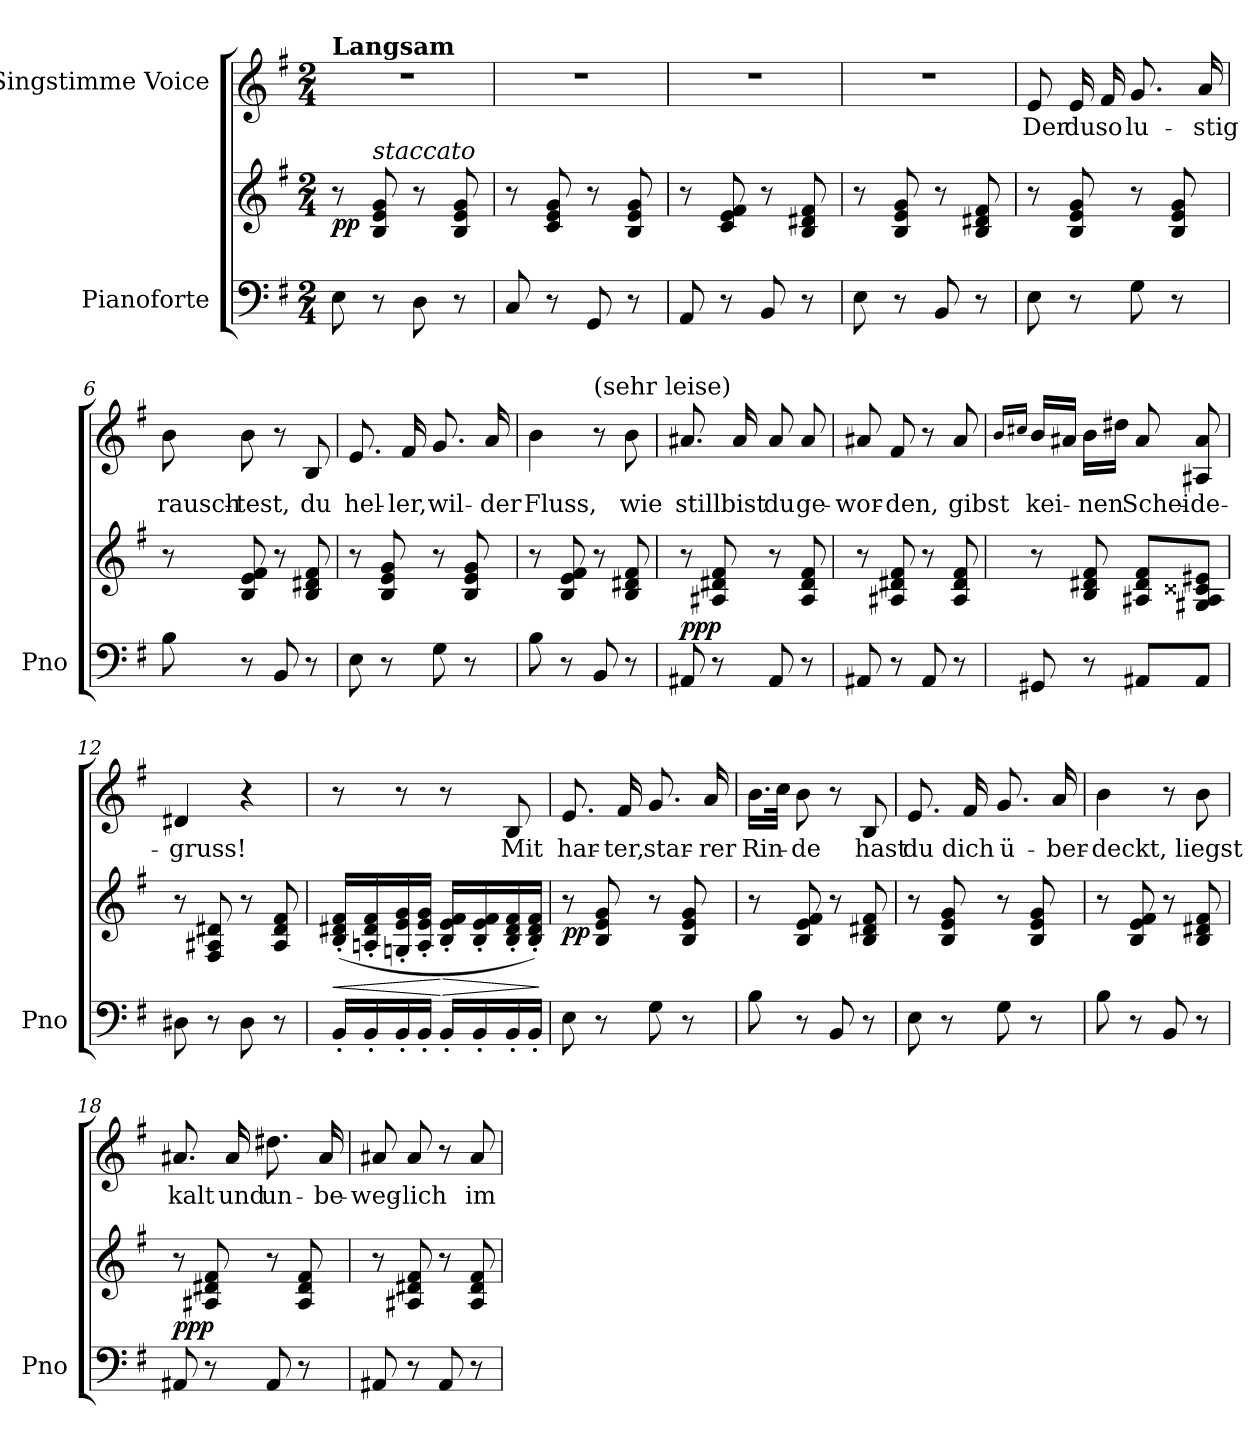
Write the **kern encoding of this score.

**kern	**kern	**dynam	**kern	**text
*part2	*part2	*part2	*part1	*part1
*staff3	*staff2	*staff2/3	*staff1	*staff1
*I"Pianoforte	*	*	*I"Singstimme Voice	*
*I'Pno	*	*	*	*
*clefF4	*clefG2	*	*clefG2	*
*k[f#]	*k[f#]	*	*k[f#]	*
*M2/4	*M2/4	*	*M2/4	*
*MM43	*MM43	*	*MM43	*
=1	=1	=1	=1	=1
!	!	!	!LO:TX:a:B:t=Langsam	!
!	!	!LO:DY:b	!	!
8E\	8r	pp	2r	.
!	!LO:TX:a:i:t=staccato	!	!	!
8r	8B/ 8e/ 8g/	.	.	.
8D\	8r	.	.	.
8r	8B/ 8e/ 8g/	.	.	.
=2	=2	=2	=2	=2
8C/	8r	.	2r	.
8r	8c/ 8e/ 8g/	.	.	.
8GG/	8r	.	.	.
8r	8B/ 8e/ 8g/	.	.	.
=3	=3	=3	=3	=3
8AA/	8r	.	2r	.
8r	8c/ 8e/ 8f#/	.	.	.
8BB/	8r	.	.	.
8r	8B/ 8d#X/ 8f#/	.	.	.
=4	=4	=4	=4	=4
8E\	8r	.	2r	.
8r	8B/ 8e/ 8g/	.	.	.
8BB/	8r	.	.	.
8r	8B/ 8d#X/ 8f#/	.	.	.
=5	=5	=5	=5	=5
!	!	!	!	!LO:LY:b
8E\	8r	.	8e/	Der
!	!	!	!	!LO:LY:b
8r	8B/ 8e/ 8g/	.	16e/	du
!	!	!	!	!LO:LY:b
.	.	.	16f#/	so
!	!	!	!	!LO:LY:b
8G\	8r	.	8.g/	lu-
8r	8B/ 8e/ 8g/	.	.	.
!	!	!	!	!LO:LY:b
.	.	.	16a/	-stig
=6	=6	=6	=6	=6
!	!	!	!	!LO:LY:b
8B\	8r	.	8b\	rausch-
!	!	!	!	!LO:LY:b
8r	8B/ 8e/ 8f#/	.	8b\	-test,
8BB/	8r	.	8r	.
!	!	!	!	!LO:LY:b
8r	8B/ 8d#X/ 8f#/	.	8B/	du
!!LO:LB:g=z
=7	=7	=7	=7	=7
!	!	!	!	!LO:LY:b
8E\	8r	.	8.e/	hel-
8r	8B/ 8e/ 8g/	.	.	.
!	!	!	!	!LO:LY:b
.	.	.	16f#/	-ler,
!	!	!	!	!LO:LY:b
8G\	8r	.	8.g/	wil-
8r	8B/ 8e/ 8g/	.	.	.
!	!	!	!	!LO:LY:b
.	.	.	16a/	-der
=8	=8	=8	=8	=8
!	!	!	!	!LO:LY:b
8B\	8r	.	4b\	Fluss,
8r	8B/ 8e/ 8f#/	.	.	.
!	!	!	!LO:TX:a:t=(sehr leise)	!
8BB/	8r	.	8r	.
!	!	!	!	!LO:LY:b
8r	8B/ 8d#X/ 8f#/	.	8b\	wie
=9	=9	=9	=9	=9
!	!	!LO:DY:a=2	!	!LO:LY:b
8AA#X/	8r	ppp	8.a#X/	still
8r	8A#X/ 8d#X/ 8f#/	.	.	.
!	!	!	!	!LO:LY:b
.	.	.	16a#/	bist
!	!	!	!	!LO:LY:b
8AA#/	8r	.	8a#/	du
!	!	!	!	!LO:LY:b
8r	8A#/ 8d#/ 8f#/	.	8a#/	ge-
=10	=10	=10	=10	=10
!	!	!	!	!LO:LY:b
8AA#X/	8r	.	8a#X/	-wor-
!	!	!	!	!LO:LY:b
8r	8A#X/ 8d#X/ 8f#/	.	8f#/	-den,
8AA#/	8r	.	8r	.
!	!	!	!	!LO:LY:b
8r	8A#/ 8d#/ 8f#/	.	8a#/	gibst
=11	=11	=11	=11	=11
.	.	.	16qb/LL	.
.	.	.	16qcc#X/JJ	.
!	!	!	!	!LO:LY:b
8GG#X/	8r	.	16b/LL	kei-
.	.	.	16a#X/JJ	.
!	!	!	!	!LO:LY:b
8r	8B/ 8d#X/ 8f#/	.	16b\LL	-nen
.	.	.	16dd#X\JJ	.
!	!	!	!	!LO:LY:b
8AA#X/L	8A#X/ 8d#/ 8f#/L	.	8a#/	Schei-
!	!	!	!	!LO:LY:b
8AA#/J	8G#X/ 8A#/ 8c##X/ 8e#X/J	.	8A#X/ 8a#/	-de-
=12	=12	=12	=12	=12
!	!	!	!	!LO:LY:b
8D#X\	8r	.	4d#X/	-gruss!
8r	8F#/ 8A#X/ 8d#X/	.	.	.
8D#\	8r	.	4r	.
8r	8A#/ 8d#/ 8f#/	.	.	.
!!LO:LB:g=z
=13	=13	=13	=13	=13
!	!	!LO:HP:b	!	!
16BB'/LL	(>16B/' 16d#X/' 16f#/'LL	<	8r	.
16BB'/	16An/' 16d#/' 16f#/'	.	.	.
16BB'/	16Gn/' 16e/' 16g/'	.	8r	.
16BB'/JJ	16A/' 16e/' 16g/'JJ	.	.	.
!	!	!LO:HP:n=1:b	!	!
16BB'/LL	16B/' 16e/' 16f#/'LL	[ >	8r	.
16BB'/	16B/' 16e/' 16f#/'	.	.	.
!	!	!	!	!LO:LY:b
16BB'/	16B/' 16d#/' 16f#/'	.	8B/	Mit
16BB'/JJ	16B/' 16d#/' 16f#/'JJ)	.	.	.
.	.	]	.	.
=14	=14	=14	=14	=14
!	!	!LO:DY:b	!	!LO:LY:b
8E\	8r	pp	8.e/	har-
8r	8B/ 8e/ 8g/	.	.	.
!	!	!	!	!LO:LY:b
.	.	.	16f#/	-ter,
!	!	!	!	!LO:LY:b
8G\	8r	.	8.g/	star-
8r	8B/ 8e/ 8g/	.	.	.
!	!	!	!	!LO:LY:b
.	.	.	16a/	-rer
=15	=15	=15	=15	=15
!	!	!	!	!LO:LY:b
8B\	8r	.	16.b\LL	Rin-
.	.	.	32cc\JJk	.
!	!	!	!	!LO:LY:b
8r	8B/ 8e/ 8f#/	.	8b\	-de
8BB/	8r	.	8r	.
!	!	!	!	!LO:LY:b
8r	8B/ 8d#X/ 8f#/	.	8B/	hast
=16	=16	=16	=16	=16
!	!	!	!	!LO:LY:b
8E\	8r	.	8.e/	du
8r	8B/ 8e/ 8g/	.	.	.
!	!	!	!	!LO:LY:b
.	.	.	16f#/	dich
!	!	!	!	!LO:LY:b
8G\	8r	.	8.g/	ü-
8r	8B/ 8e/ 8g/	.	.	.
!	!	!	!	!LO:LY:b
.	.	.	16a/	-ber-
=17	=17	=17	=17	=17
!	!	!	!	!LO:LY:b
8B\	8r	.	4b\	-deckt,
8r	8B/ 8e/ 8f#/	.	.	.
8BB/	8r	.	8r	.
!	!	!	!	!LO:LY:b
8r	8B/ 8d#X/ 8f#/	.	8b\	liegst
=18	=18	=18	=18	=18
!	!	!LO:DY:b	!	!LO:LY:b
8AA#X/	8r	ppp	8.a#X/	kalt
8r	8A#X/ 8d#X/ 8f#/	.	.	.
!	!	!	!	!LO:LY:b
.	.	.	16a#/	und
!	!	!	!	!LO:LY:b
8AA#/	8r	.	8.dd#X\	un-
8r	8A#/ 8d#/ 8f#/	.	.	.
!	!	!	!	!LO:LY:b
.	.	.	16a#/	-be-
!!LO:PB:g=z
=19	=19	=19	=19	=19
!	!	!	!	!LO:LY:b
8AA#X/	8r	.	8a#X/	-weg-
!	!	!	!	!LO:LY:b
8r	8A#X/ 8d#X/ 8f#/	.	8a#/	-lich
8AA#/	8r	.	8r	.
!	!	!	!	!LO:LY:b
8r	8A#/ 8d#/ 8f#/	.	8a#/	-im
=	=	=	=	=
*-	*-	*-	*-	*-
